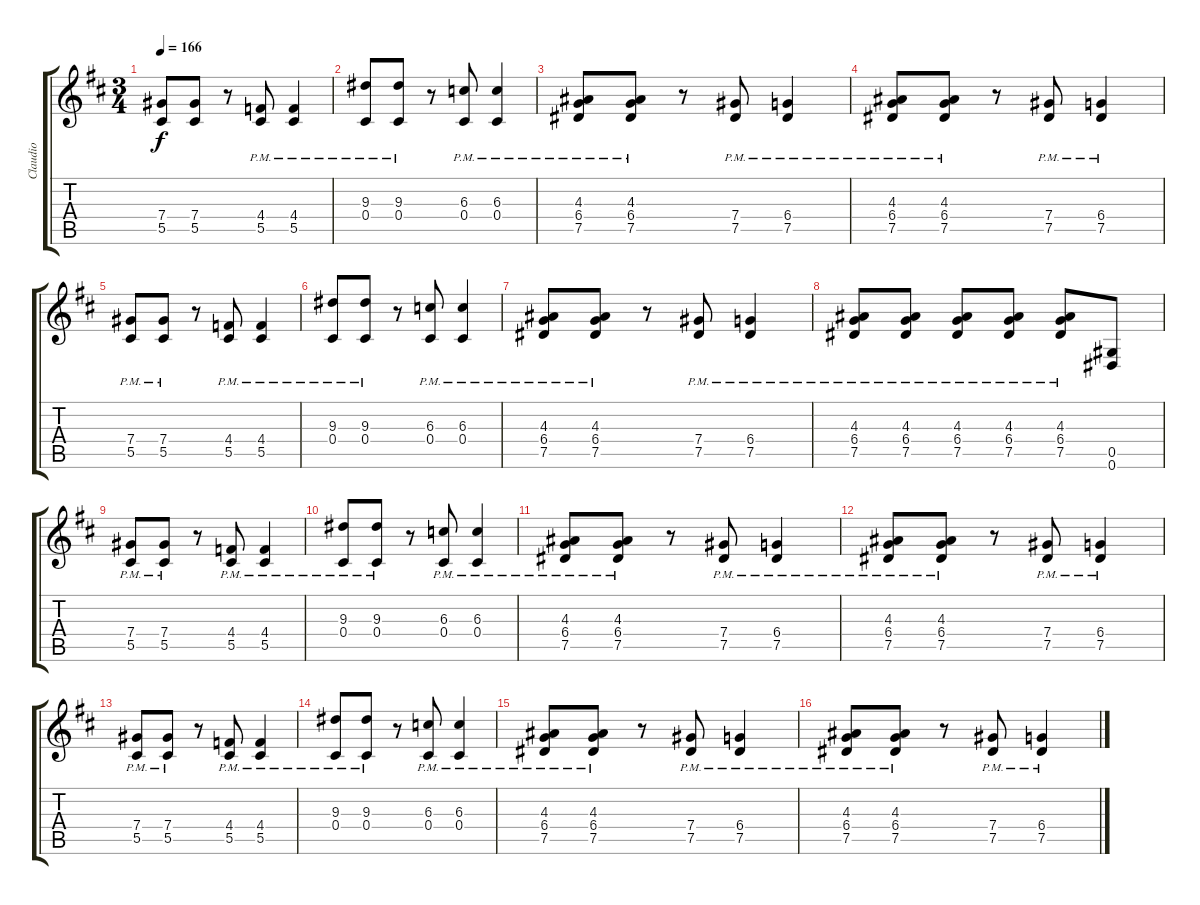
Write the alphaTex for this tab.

\track ("Claudio" "Claudio") {instrument distortionguitar}
\staff {score tabs}
\tuning (Eb4 Bb3 Gb3 Db3 Ab2 Eb2) {hide}
\ts (3 4)
\tempo 166
\clef g2
\ks d
(7.4 5.5).8{dy f} (7.4 5.5).8 r.8 (4.4{pm} 5.5{pm}).8 (4.4{pm} 5.5{pm}).4 |
(9.3{pm} 0.4{pm}).8 (9.3{pm} 0.4{pm}).8 r.8 (6.3{pm} 0.4{pm}).8 (6.3{pm} 0.4{pm}).4 |
(4.3{pm} 6.4{pm} 7.5{pm}).8 (4.3{pm} 6.4{pm} 7.5{pm}).8 r.8 (7.4{pm} 7.5{pm}).8 (6.4{pm} 7.5{pm}).4 |
(4.3{pm} 6.4{pm} 7.5{pm}).8 (4.3{pm} 6.4{pm} 7.5{pm}).8 r.8 (7.4{pm} 7.5{pm}).8 (6.4{pm} 7.5{pm}).4 |
(7.4{pm} 5.5{pm}).8 (7.4{pm} 5.5{pm}).8 r.8 (4.4{pm} 5.5{pm}).8 (4.4{pm} 5.5{pm}).4 |
(9.3{pm} 0.4{pm}).8 (9.3{pm} 0.4{pm}).8 r.8 (6.3{pm} 0.4{pm}).8 (6.3{pm} 0.4{pm}).4 |
(4.3{pm} 6.4{pm} 7.5{pm}).8 (4.3{pm} 6.4{pm} 7.5{pm}).8 r.8 (7.4{pm} 7.5{pm}).8 (6.4{pm} 7.5{pm}).4 |
(4.3{pm} 6.4{pm} 7.5{pm}).8 (4.3{pm} 6.4{pm} 7.5{pm}).8 (4.3{pm} 6.4{pm} 7.5{pm}).8 (4.3{pm} 6.4{pm} 7.5{pm}).8 (4.3{pm} 6.4{pm} 7.5{pm}).8 (0.5 0.6).8 |
(7.4{pm} 5.5{pm}).8 (7.4{pm} 5.5{pm}).8 r.8 (4.4{pm} 5.5{pm}).8 (4.4{pm} 5.5{pm}).4 |
(9.3{pm} 0.4{pm}).8 (9.3{pm} 0.4{pm}).8 r.8 (6.3{pm} 0.4{pm}).8 (6.3{pm} 0.4{pm}).4 |
(4.3{pm} 6.4{pm} 7.5{pm}).8 (4.3{pm} 6.4{pm} 7.5{pm}).8 r.8 (7.4{pm} 7.5{pm}).8 (6.4{pm} 7.5{pm}).4 |
(4.3{pm} 6.4{pm} 7.5{pm}).8 (4.3{pm} 6.4{pm} 7.5{pm}).8 r.8 (7.4{pm} 7.5{pm}).8 (6.4{pm} 7.5{pm}).4 |
(7.4{pm} 5.5{pm}).8 (7.4{pm} 5.5{pm}).8 r.8 (4.4{pm} 5.5{pm}).8 (4.4{pm} 5.5{pm}).4 |
(9.3{pm} 0.4{pm}).8 (9.3{pm} 0.4{pm}).8 r.8 (6.3{pm} 0.4{pm}).8 (6.3{pm} 0.4{pm}).4 |
(4.3{pm} 6.4{pm} 7.5{pm}).8 (4.3{pm} 6.4{pm} 7.5{pm}).8 r.8 (7.4{pm} 7.5{pm}).8 (6.4{pm} 7.5{pm}).4 |
(4.3{pm} 6.4{pm} 7.5{pm}).8 (4.3{pm} 6.4{pm} 7.5{pm}).8 r.8 (7.4{pm} 7.5{pm}).8 (6.4{pm} 7.5{pm}).4
